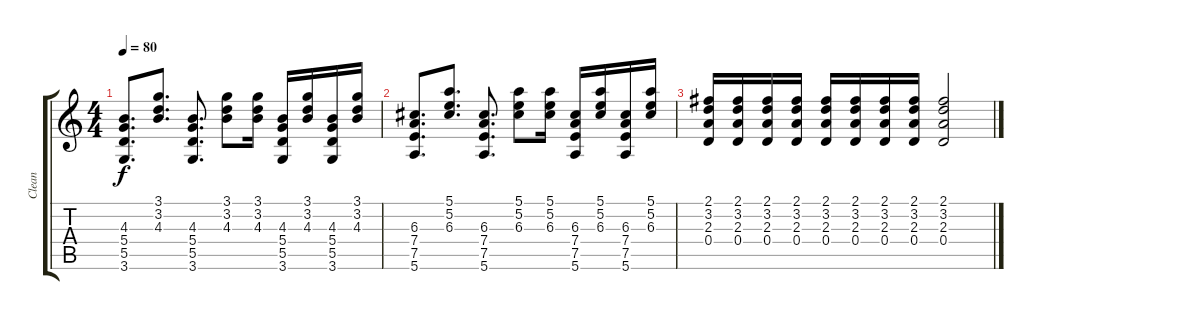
\track ("Clean" "Clean") {instrument acousticguitarsteel}
\staff {score tabs}
\tuning (E4 B3 G3 D3 A2 E2) {hide}
\ts (4 4)
\tempo 80
\clef g2
\ks c
(4.3 5.4 5.5 3.6).8{d dy f} (3.1 3.2 4.3).8{d} (4.3 5.4 5.5 3.6).8{d} (3.1 3.2 4.3).8 (3.1 3.2 4.3).16 (4.3 5.4 5.5 3.6).16 (3.1 3.2 4.3).16 (4.3 5.4 5.5 3.6).16 (3.1 3.2 4.3).16 |
(6.3 7.4 7.5 5.6).8{d} (5.1 5.2 6.3).8{d} (6.3 7.4 7.5 5.6).8{d} (5.1 5.2 6.3).8 (5.1 5.2 6.3).16 (6.3 7.4 7.5 5.6).16 (5.1 5.2 6.3).16 (6.3 7.4 7.5 5.6).16 (5.1 5.2 6.3).16 |
(2.1 3.2 2.3 0.4).16 (2.1 3.2 2.3 0.4).16 (2.1 3.2 2.3 0.4).16 (2.1 3.2 2.3 0.4).16 (2.1 3.2 2.3 0.4).16 (2.1 3.2 2.3 0.4).16 (2.1 3.2 2.3 0.4).16 (2.1 3.2 2.3 0.4).16 (2.1 3.2 2.3 0.4).2
